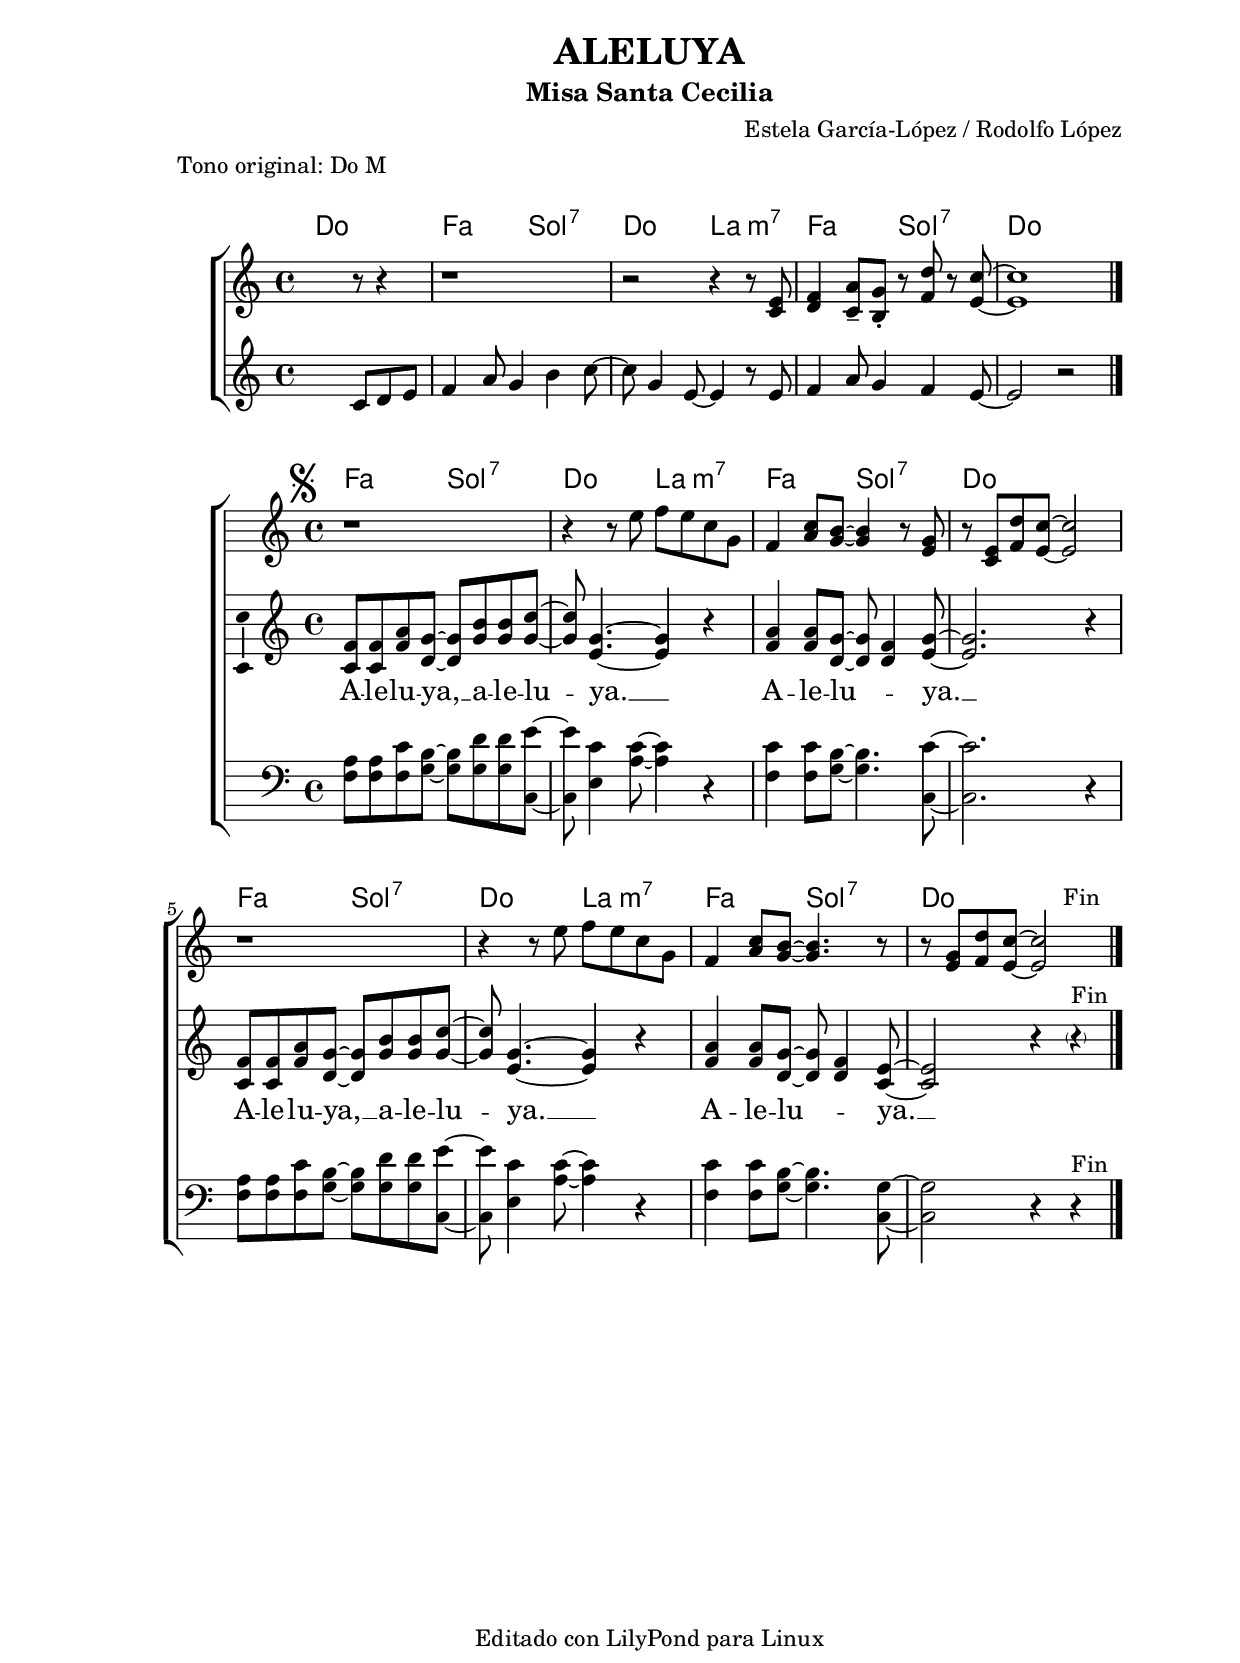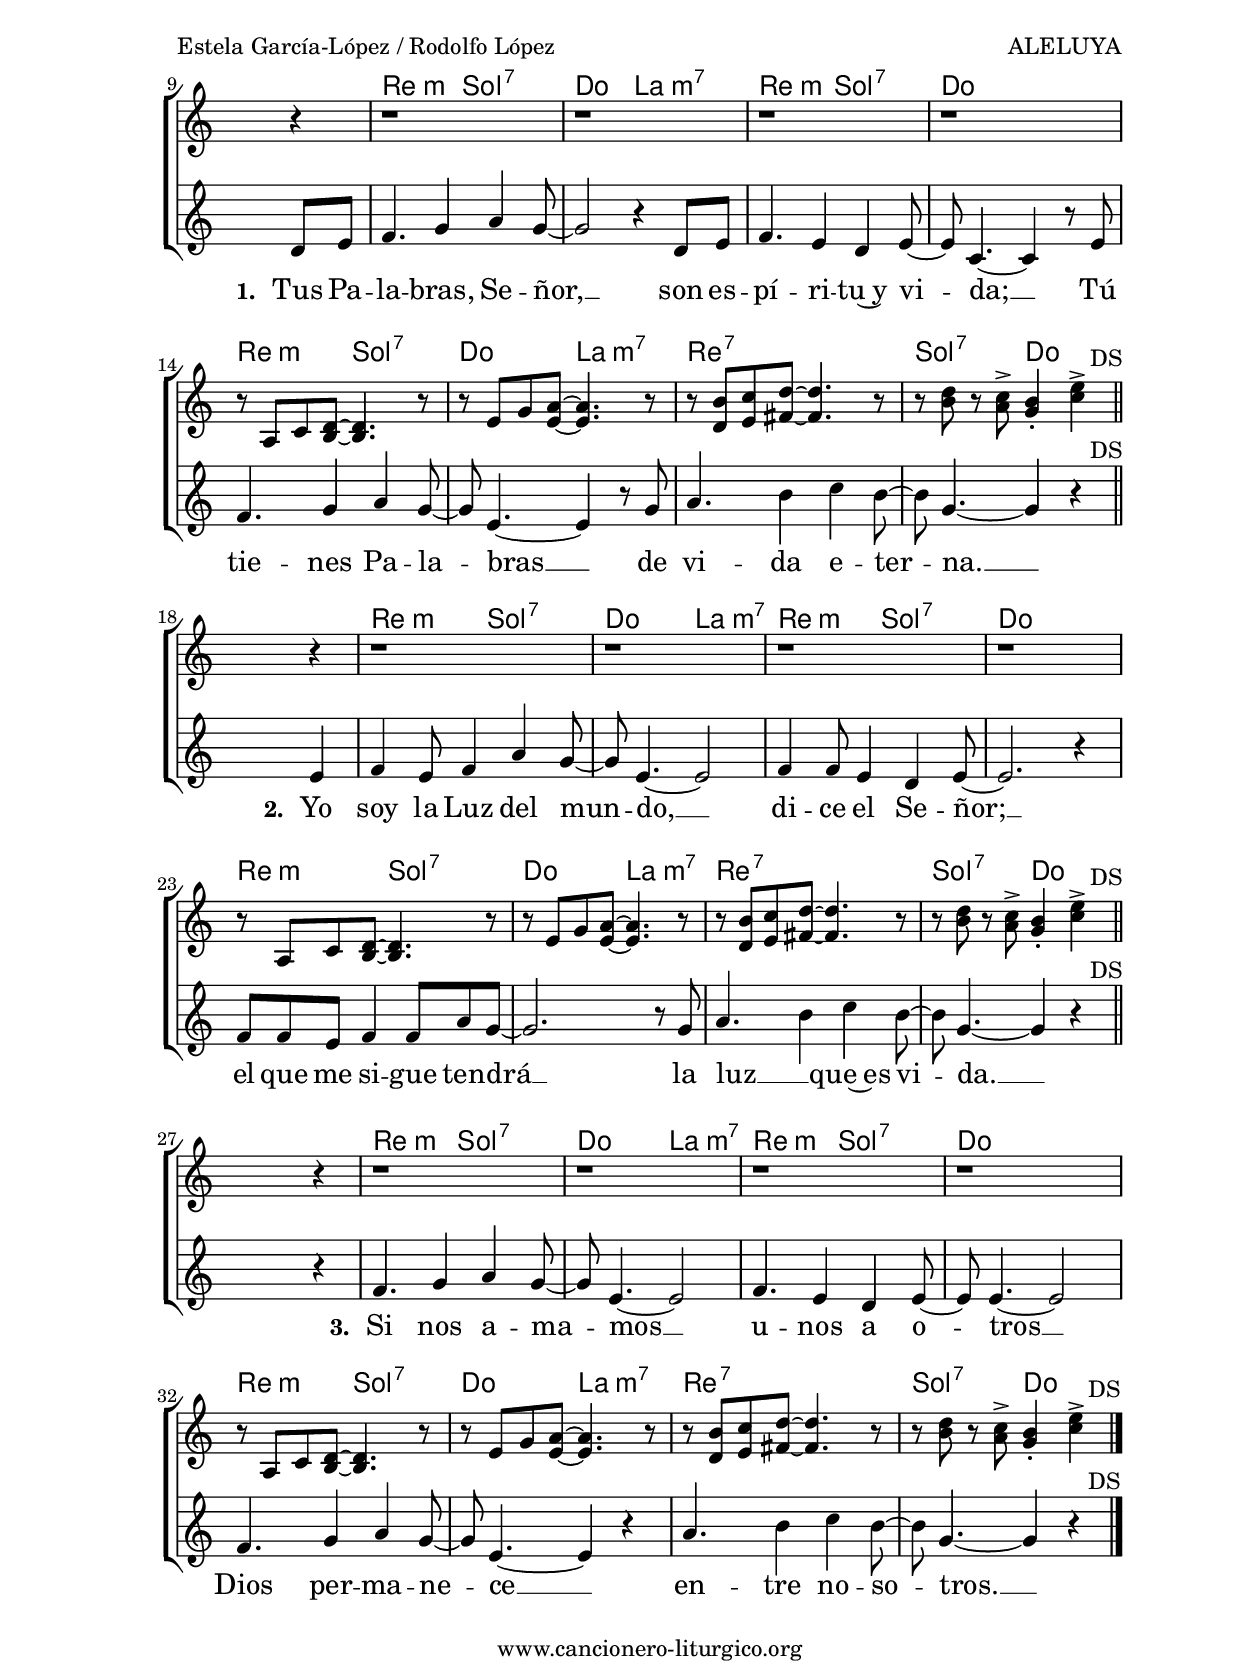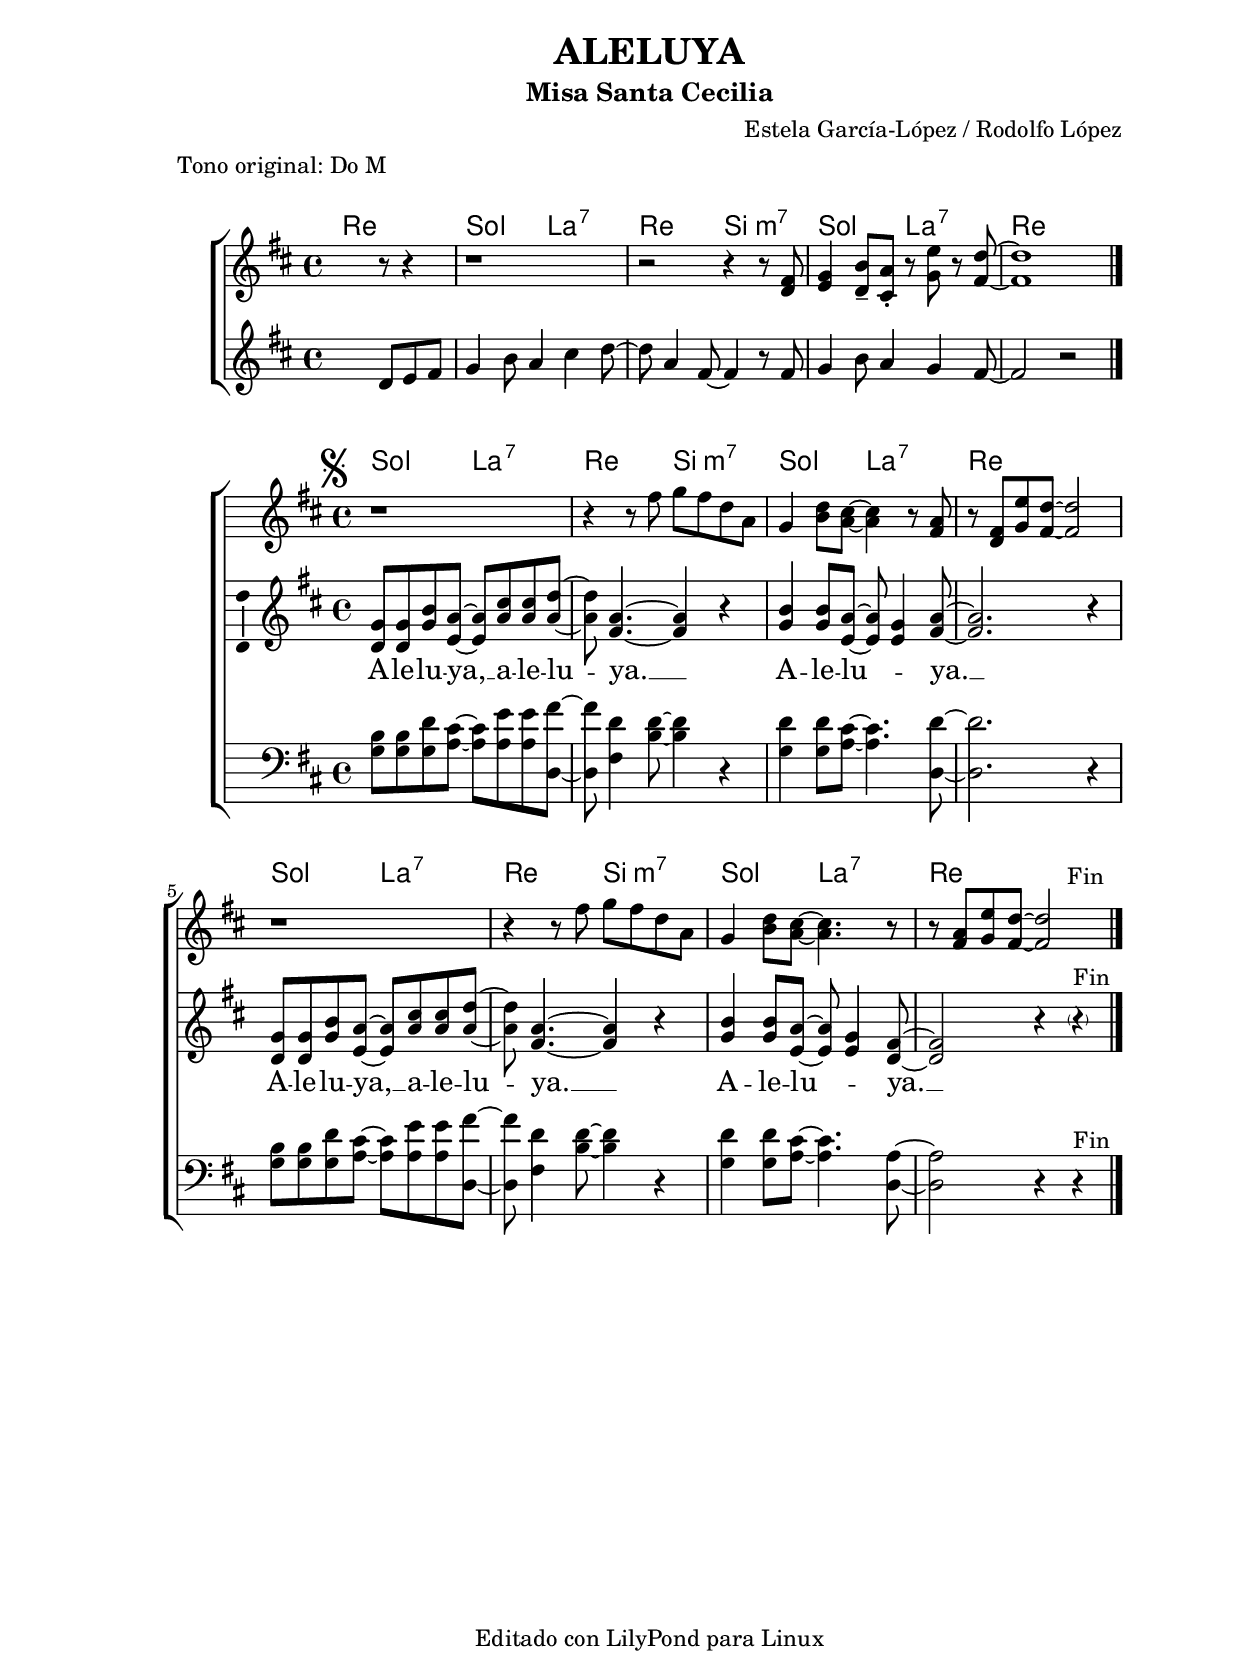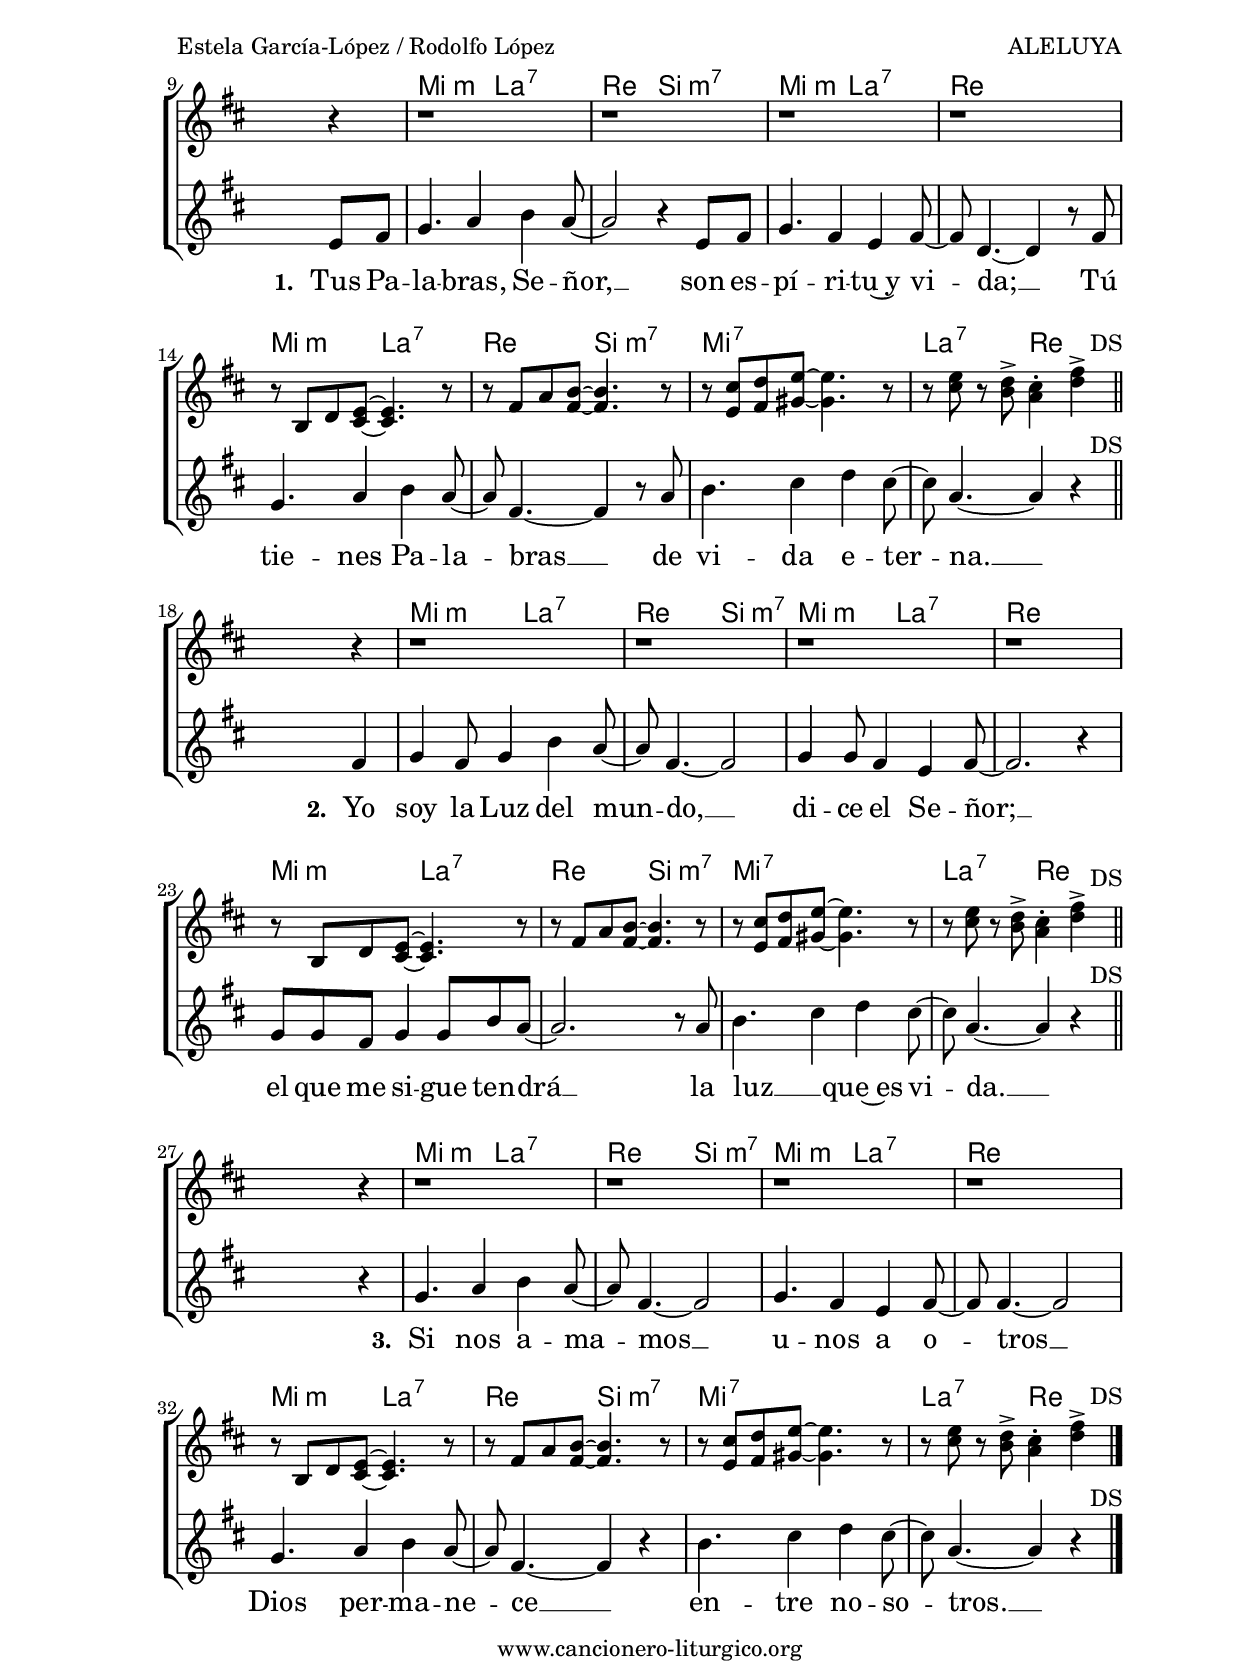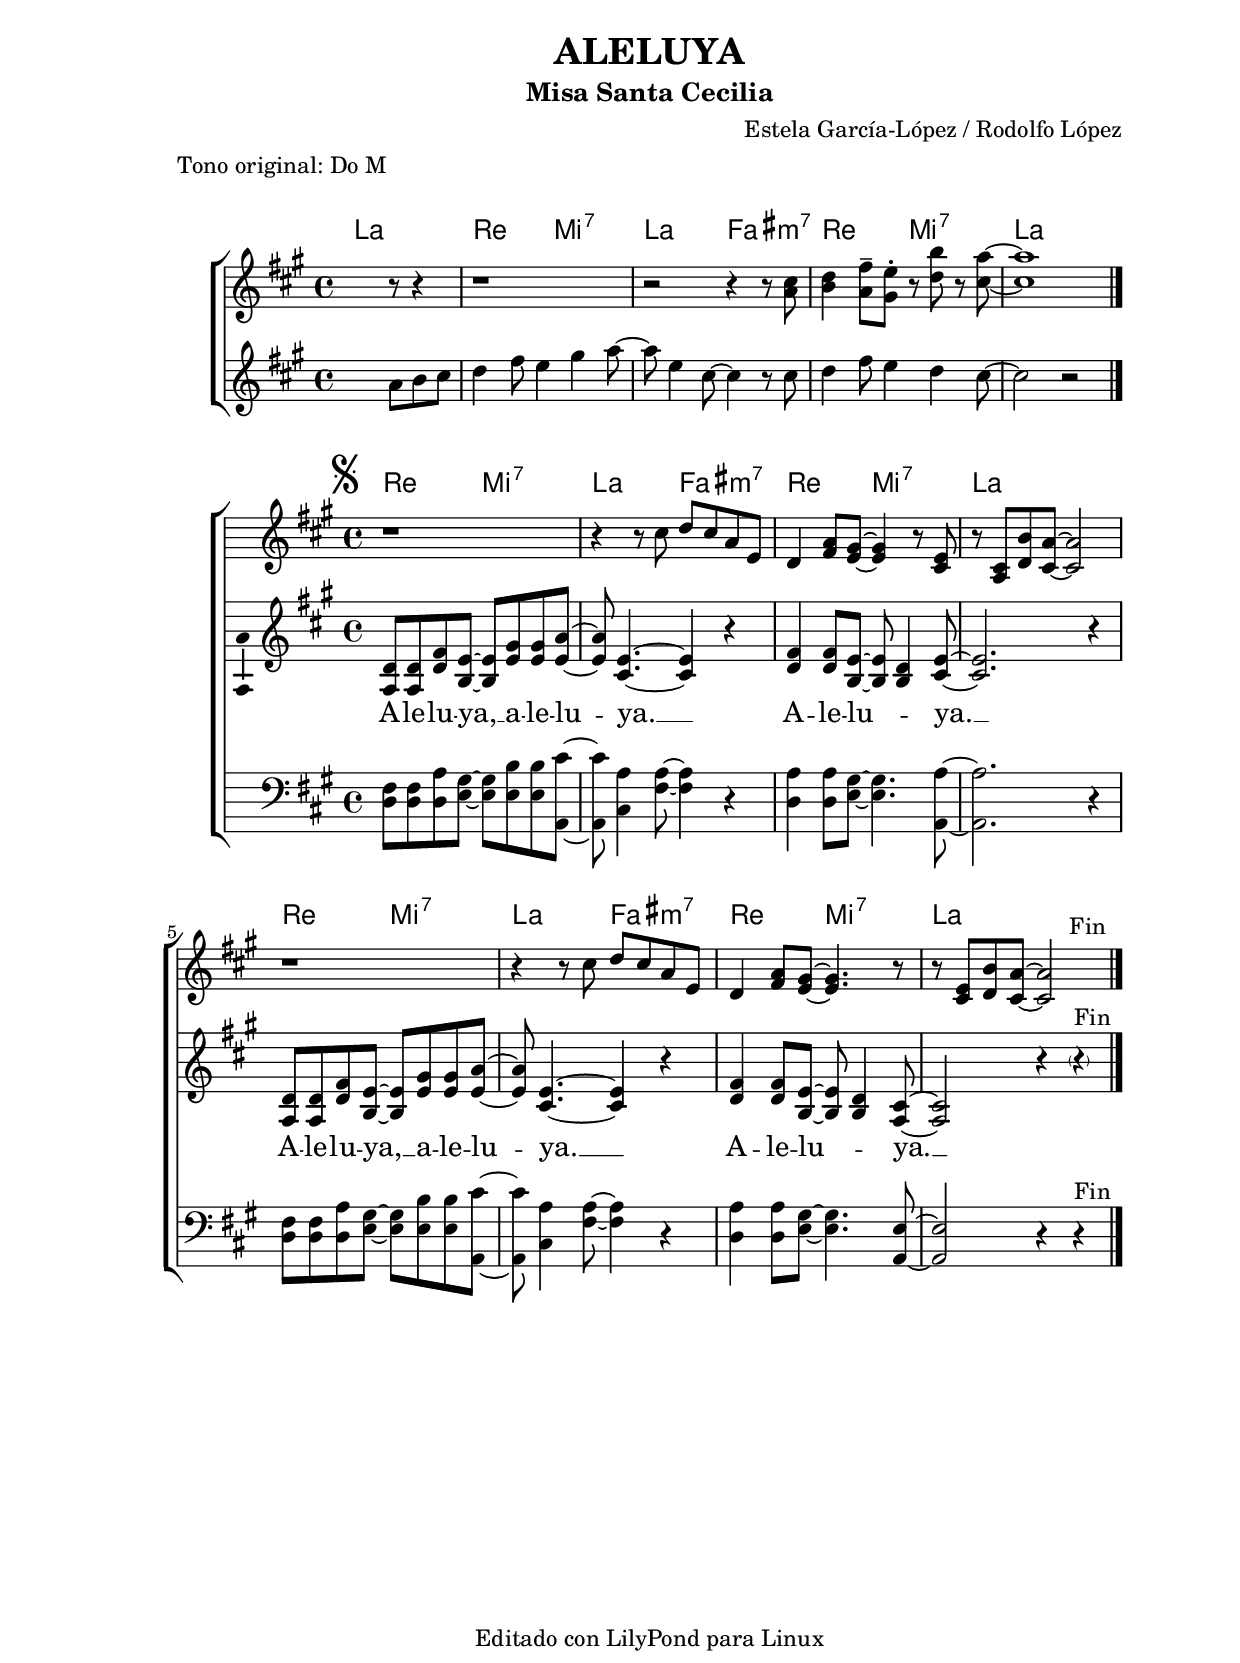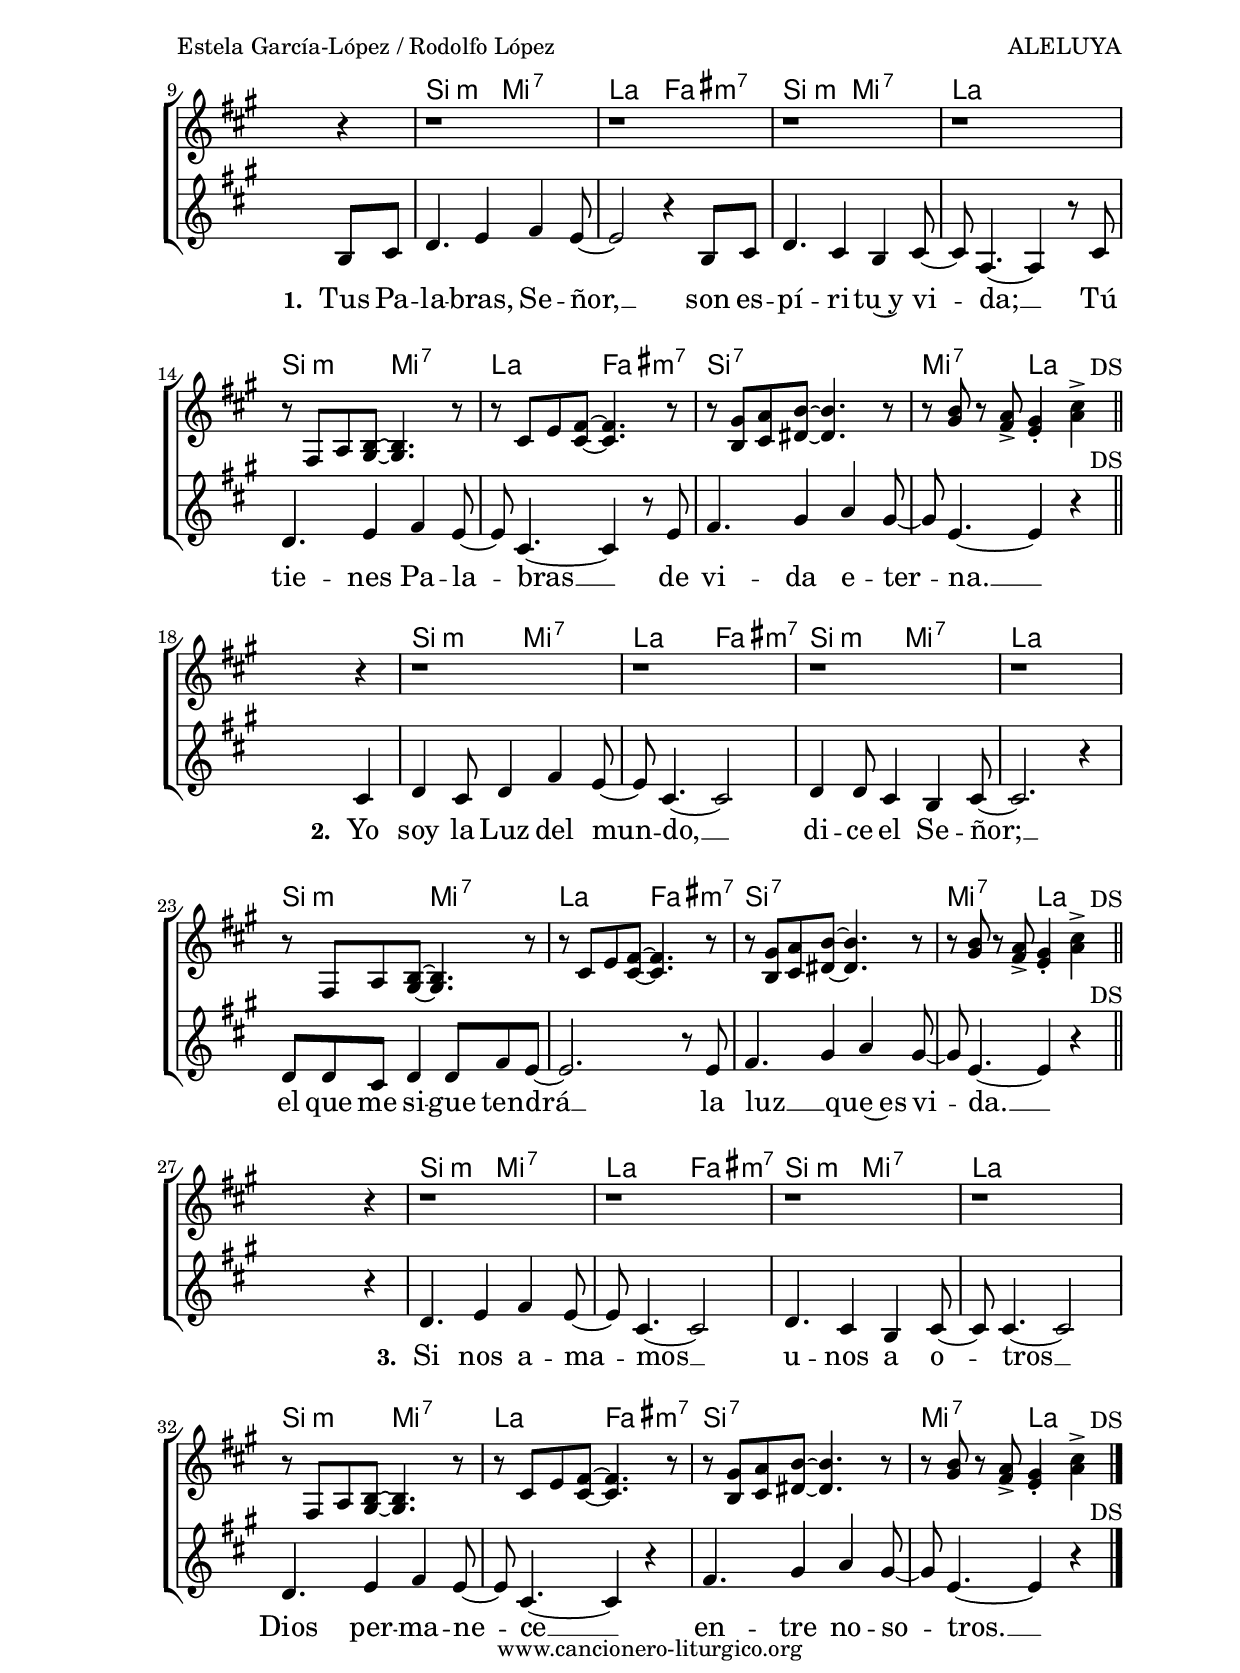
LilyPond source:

%
%para convertir .midi en .wav:
%timidity filename.midi -Ow -o finename.wav
%
%
%Para convertir de .wav a .mp3:
%lame -h -m j filename.wav
%
%
%para escuchar el midi:
%timidity nombrefichero.midi
%


%versión de lilypond para la que se ha escrito esta partitura:
\version "2.16.0"

	%Tamaño papel
	#(set-default-paper-size "a4")
	%Tamaño partitura
	#(set-global-staff-size 20)
	%No responde al pulsar sobre una nota
	#(ly:set-option 'point-and-click #f)

%parámetros del encabezamiento:
\header {
	title = "ALELUYA"
	subtitle = "Misa Santa Cecilia"
	composer = "Estela García-López / Rodolfo López"
	poet = ""
	meter = "Tono original: Do M"
	arranger = ""
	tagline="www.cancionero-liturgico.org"
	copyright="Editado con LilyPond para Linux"
	}

%parámetros asociados al papel:
\paper  {
	oddHeaderMarkup = \markup {\fill-line { \on-the-fly #not-first-page \fromproperty #'header:title \on-the-fly #not-first-page \fromproperty #'header:composer }}
	evenHeaderMarkup = \markup {\fill-line { \fromproperty #'header:composer \fromproperty #'header:title }}
	#(set-paper-size "a4")
	print-page-number = ##f
	first-page-number = 1
	print-first-page-number = ##f
%	head-separation = 3.0 \cm
	top-margin = 2.0 \cm
%%%	bottom-margin = 0.5\cm
	bottom-margin = 0.2\cm
	left-margin = 3.0 \cm
	line-width = 16.0 \cm 
	indent = 8\mm
	interscoreline = 2.\mm
	between-system-space = 15\mm
%	para que las partituras no llenen la hoja:
	ragged-bottom = ##t
%	idem para la última hoja:
	ragged-last-bottom = ##f
%	para que las partituras llenen el ancho del papel:
	ragged-last = ##f
	after-title-space = 2.5 \cm
page-count=2
%system-count=8

	%Flexible Vertical Spacing
%	markup-markup-spacing =
%	#'((basic-distance . 15) (minimum-distance . 15) (padding . 3))
	markup-system-spacing =
	#'((basic-distance . 15) (minimum-distance . 15) (padding . 3))
	system-system-spacing =
	#'((basic-distance . 15) (minimum-distance . 15) (padding . 3))
	score-system-spacing =
	#'((basic-distance . 15) (minimum-distance . 15) (padding . 5))
%	top-system-spacing = % header
%	#'((basic-distance . 8) (minimum-distance . 0) (padding . 0))
%	top-markup-spacing =
%	#'((basic-distance . 20) (minimum-distance . 20) (padding . 0))
	last-bottom-spacing = % footer
	#'((basic-distance . 5) (minimum-distance . 5) (padding . 0))
%	score-markup-spacing =
%	#'((basic-distance . 16) (minimum-distance . 13) (padding . 0))

	}


%parámetros que afectan a toda la partitura:
global =  {
	%clave de sol (G):
	\clef G
	%armadura:
%	\transpose ees f
	\key c \major
	\tempo 4=116
	\set Score.tempoHideNote = ##t
	}


acordesintro = {
	\italianChords
	\chordmode {
%	\transpose ees f
{

c1
f2 g:7 c a:m7 f g:7 c1

	}
	}
}

melodiaintro = 
	\transpose d c
{

	\relative c'{
	\time 4/4

s2 s8 r8 r4
r1
r2 r4 r8 <d fis>8
<e g>4 <d b'>8-- <cis a'>\staccato r8 <g' e'>8 r8 <fis d'>8~
<fis d'>1

}
	\bar "|."
	}

melodiaintrodos = 
%	\transpose ees f
{

	\relative c'{
	\time 4/4

s2 s8 c8 d e
f4 a8 g4 b c8~
c8 g4 e8~e4 r8 e8
f4 a8 g4 f4 e8~
e2 r2

}
	\bar "|."
	}


acordes = {
	\italianChords
	\chordmode {
%	\transpose ees f
{

f2 g:7 c a:m7 f g:7 c1
f2 g:7 c a:m7 f g:7 c1

s1
d2:m g:7 c a:m7 d:m g:7 c1
d2:m g:7 c a:m7 d1:7 g2:7 c

s1
d2:m g:7 c a:m7 d:m g:7 c1
d2:m g:7 c a:m7 d1:7 g2:7 c

s1
d2:m g:7 c a:m7 d:m g:7 c1
d2:m g:7 c a:m7 d1:7 g2:7 c

	}
	}
}


melodia = 
%	\transpose ees f
{
	\time 4/4

\relative c'{

\mark\markup\musicglyph #"scripts.segno"
<c f>8 <c f> <f a> <d g>~<d g> <g b> <g b> <g c>~
<g c>8 <e g>4.~<e g>4 r4
<f a>4 <f a>8 <d g>~<d g> <d f>4 <e g>8~
<e g>2. r4

\break

<c f>8 <c f> <f a> <d g>~<d g> <g b> <g b> <g c>~
<g c>8 <e g>4.~<e g>4 r4
<f a>4 <f a>8 <d g>~<d g> <d f>4 <c e>8~
<c e>2 r4 \parenthesize r4^"Fin"

\pageBreak

s2. d8 e
f4. g4 a g8~
g2 r4 d8 e
f4. e4 d e8~
e8 c4.~c4 r8 e8
f4. g4 a g8~
g8 e4.~e4 r8 g8
a4. b4 c b8~
b8 g4.~g4 r4^"   DS"

\bar "||"
\break

s2. e4
f4 e8 f4 a g8~
g8 e4.~e2
f4 f8 e4 d e8~
e2. r4
f8 f e f4 f8 a g~
g2. r8 g8
a4. b4 c b8~
b8 g4.~g4 r4^"   DS"

\bar "||"
\break

s2. r4
f4. g4 a g8~
g8 e4.~e2
f4. e4 d e8~
e8 e4.~e2
f4. g4 a g8~
g8 e4.~e4 r4
a4. b4 c b8~
b8 g4.~g4 r4^"   DS"

}

	\bar "|."
	}


melodiados = 
%	\transpose ees f
{
	%clave de fa (F):
	\clef F

	\time 4/4

\relative c{

<f a>8 <f a> <f c'> <g b>~<g b> <g d'> <g d'> <c, e'>~
<c e'>8 <e c'>4 <a c>8~<a c>4 r4
<f c'>4 <f c'>8 <g b>~<g b>4. <c c,>8~
<c c,>2. r4

\break

<f, a>8 <f a> <f c'> <g b>~<g b> <g d'> <g d'> <c, e'>~
<c e'>8 <e c'>4 <a c>8~<a c>4 r4
<f c'>4 <f c'>8 <g b>~<g b>4. <c, g'>8~
<c g'>2 r4 r4^"Fin"

}
	\bar "|."
	}


melodiatrompeta = 
	\transpose d c
{

	\relative c''{
	\time 4/4

r1
r4 r8 fis8 g fis d a
g4 <b d>8 <a cis>~<a cis>4 r8 <fis a>8
r8 <d fis>8 <g e'> <fis d'>~<fis d'>2

\break

r1 r4 r8 fis'8 g fis d a
g4 <b d>8 <a cis>~<a cis>4. r8
r8 <fis a>8 <g e'> <fis d'>~<fis d'>2^"     Fin"

\pageBreak

s2. r4
r1
r1
r1
r1
r8 b,8 d <cis e>~<cis e>4. r8
r8 fis a <fis b>~<fis b>4. r8
r8 <e cis'> <fis d'> <gis e'>~<gis e'>4. r8
r8 <cis e>8 r8 <b d>8-> <a cis>4\staccato <d fis>4->^"   DS"

\break

s2. r4
r1
r1
r1
r1
r8 b,8 d <cis e>~<cis e>4. r8
r8 fis a <fis b>~<fis b>4. r8
r8 <e cis'> <fis d'> <gis e'>~<gis e'>4. r8
r8 <cis e>8 r8 <b d>8-> <a cis>4\staccato <d fis>4->^"   DS"

\break

s2. r4
r1
r1
r1
r1
r8 b,8 d <cis e>~<cis e>4. r8
r8 fis a <fis b>~<fis b>4. r8
r8 <e cis'> <fis d'> <gis e'>~<gis e'>4. r8
r8 <cis e>8 r8 <b d>8-> <a cis>4\staccato <d fis>4->^"   DS"

}
	\bar "|."
	}

melodiatres = 
%	\transpose ees f
{
	\time 2/4


\relative c''{


}

	\bar "|."
	}

melodiacuatro = 
%	\transpose ees f
{
	%clave de fa (F):
	\clef F

	\time 4/4


\relative c{


}

	\bar "|."
	}


texto = \lyricmode {
A -- le -- lu -- ya, __ a -- le -- lu -- ya. __
A -- le -- lu -- _ ya. __

A -- le -- lu -- ya, __ a -- le -- lu -- ya. __
A -- le -- lu -- _ ya. __

\set stanza =#"1. " Tus Pa -- la -- bras, Se -- ñor, __
son es -- pí -- ri -- tu~y vi -- da; __
Tú tie -- nes Pa -- la -- bras __
de vi -- da e -- ter -- na. __

\set stanza =#"2. " Yo soy la Luz del mun -- do, __
di -- ce el Se -- ñor; __
el que me si -- gue ten -- drá __
la luz __ _ que~es vi -- da. __

\set stanza =#"3. " Si nos a -- ma -- mos __
u -- nos a o -- tros __
Dios per -- ma -- ne -- ce __
en -- tre no -- so -- tros. __

	}


acordesintroStaff = \context ChordNames = acordesintroStaff <<
	\set chordChanges = ##t
	\acordesintro
	>>

acordesStaff = \context ChordNames = acordesStaff <<
	\set chordChanges = ##t
	\acordes
	>>


vozintroStaff = \context Voice = vozintroStaff
<<
	\override Staff.StaffSymbol #'staff-space = #(magstep -0.35)
	\set Staff.midiInstrument = #"trumpet"
	\set Staff.midiMinimumVolume = #0.7
	\set Staff.midiMaximumVolume = #0.9
	\global
	\melodiaintro
	>>

vozintrodosStaff = \context Voice = vozintrodosStaff
<<
	\override Staff.StaffSymbol #'staff-space = #(magstep -0.35)
	\set Staff.midiInstrument = #"english horn"
	\set Staff.midiMinimumVolume = #0.7
	\set Staff.midiMaximumVolume = #0.9
	\global
	\melodiaintrodos
	>>

vozStaff = \context Voice = vozStaff
\with {\consists "Ambitus_engraver"}
<<
%	\set Staff.instrumentName = ""
%	\set Staff.shortInstrumentName = ""
%	\set Staff.midiInstrument = #"clarinet"
%	\set Staff.midiInstrument = #"cello"
	\set Staff.midiInstrument = #"flute"
%	\set Staff.midiInstrument = #"electric guitar (jazz)"
%	\set Staff.midiInstrument = #"english horn"
%	\set Staff.midiInstrument = #"violin"
%	\set Staff.midiInstrument = #"glockenspiel"
	\set Staff.midiMinimumVolume = #0.7
	\set Staff.midiMaximumVolume = #0.9
	\global
	\melodia
	>>

vozdosStaff = \context Voice = vozdosStaff
<<
	\set Staff.midiInstrument = #"english horn"
	\set Staff.midiMinimumVolume = #0.7
	\set Staff.midiMaximumVolume = #0.9
	\global
	\melodiados
	>>

voztrompetaStaff = \context Voice = voztrompetaStaff
<<
	\override Staff.StaffSymbol #'staff-space = #(magstep -0.35)
	\set Staff.midiInstrument = #"trumpet"
	\set Staff.midiMinimumVolume = #0.7
	\set Staff.midiMaximumVolume = #0.9
	\global
	\melodiatrompeta
	>>

voztresStaff = \context Voice = voztresStaff
<<
	\override Staff.StaffSymbol #'staff-space = #(magstep -0.35)
	\set Staff.midiInstrument = #"violin"
	\set Staff.midiMinimumVolume = #0.7
	\set Staff.midiMaximumVolume = #0.9
	\global
	\relative c' \melodiatres
	>>

vozcuatroStaff = \context Voice = vozcuatroStaff
<<
	\override Staff.StaffSymbol #'staff-space = #(magstep -0.35)
	\set Staff.midiInstrument = #"violin"
	\set Staff.midiMinimumVolume = #0.7
	\set Staff.midiMaximumVolume = #0.9
	\global
	\relative c' \melodiacuatro
	>>

textoStaff = \context Lyrics = textoStaff <<
	\lyricsto vozStaff \texto
	>>


\book {
	\score {
		\context ChoirStaff {
%			\override StaffGroup.SystemStartBracket #'collapse-height = #1
%			\override Score.SystemStartBar #'collapse-height = #1
			<<
			\acordesintroStaff
			\vozintroStaff
			\vozintrodosStaff
			>>
			}
		\layout {
	    		\context {
				\Lyrics
				\override LyricText #'font-size = #2
				}
	   		 \context {
				\Score
				\override StaffSymbol #'staff-space = #(magstep +3)
				}
			}
		}
	\score {
		<<
		\context ChoirStaff {
%			\override StaffGroup.SystemStartBracket #'collapse-height = #1
%			\override Score.SystemStartBar #'collapse-height = #1
			<<
			\acordesStaff
			\voztrompetaStaff
			\vozStaff
			\textoStaff
			\vozdosStaff
			>>
			}

%		\context PianoStaff {
%			<<
%			\acordesStaff
%			\voztresStaff
%			\vozcuatroStaff
%			>>
%			}
		>>
		\layout {
	    		\context {
				\Lyrics
				\override LyricText #'font-size = #2
				}
	   		 \context {
				\Score
				\override StaffSymbol #'staff-space = #(magstep +3)
				}
			}
		}
	\score {
		\unfoldRepeats
		<<
		\context ChoirStaff {
			<<
			\acordesintroStaff
			\vozintroStaff
			\vozintrodosStaff
			>>
			<<
			\acordesStaff
			\voztrompetaStaff
			\vozStaff
			\vozdosStaff
			>>
			}

%		\context PianoStaff {
%			<<
%			\acordesStaff
%			\voztresStaff
%			\vozcuatroStaff
%			>>
%			}
		>>
		\midi {
	  		\context {
	  			\Score
				tempoWholesPerMinute = #(ly:make-moment 70 4)
				}
			}
		}
	}



#(define output-suffix "C")
\book {
	\score {
		\context ChoirStaff {
%			\override StaffGroup.SystemStartBracket #'collapse-height = #1
%			\override Score.SystemStartBar #'collapse-height = #1
\transpose c d
			<<
			\acordesintroStaff
			\vozintroStaff
			\vozintrodosStaff
			>>
			}
		\layout {
	    		\context {
				\Lyrics
				\override LyricText #'font-size = #2
				}
	   		 \context {
				\Score
				\override StaffSymbol #'staff-space = #(magstep +3)
				}
			}
		}
	\score {
		<<
		\context ChoirStaff {
%			\override StaffGroup.SystemStartBracket #'collapse-height = #1
%			\override Score.SystemStartBar #'collapse-height = #1
\transpose c d
			<<
			\acordesStaff
			\voztrompetaStaff
			\vozStaff
			\textoStaff
			\vozdosStaff
			>>
			}

%		\context PianoStaff {
%\transpose c d
%			<<
%			\acordesStaff
%			\voztresStaff
%			\vozcuatroStaff
%			>>
%			}
		>>
		\layout {
	    		\context {
				\Lyrics
				\override LyricText #'font-size = #2
				}
	   		 \context {
				\Score
				\override StaffSymbol #'staff-space = #(magstep +3)
				}
			}
		}
	}

#(define output-suffix "S")
\book {
	\score {
		\context ChoirStaff {
%			\override StaffGroup.SystemStartBracket #'collapse-height = #1
%			\override Score.SystemStartBar #'collapse-height = #1
\transpose c a
			<<
			\acordesintroStaff
			\vozintroStaff
			\vozintrodosStaff
			>>
			}
		\layout {
	    		\context {
				\Lyrics
				\override LyricText #'font-size = #2
				}
	   		 \context {
				\Score
				\override StaffSymbol #'staff-space = #(magstep +3)
				}
			}
		}
	\score {
		<<
		\context ChoirStaff {
%			\override StaffGroup.SystemStartBracket #'collapse-height = #1
%			\override Score.SystemStartBar #'collapse-height = #1
\transpose c a,
			<<
			\acordesStaff
			\voztrompetaStaff
			\vozStaff
			\textoStaff
			\vozdosStaff
			>>
			}

%		\context PianoStaff {
%\transpose c a,
%			<<
%			\acordesStaff
%			\voztresStaff
%			\vozcuatroStaff
%			>>
%			}
		>>
		\layout {
	    		\context {
				\Lyrics
				\override LyricText #'font-size = #2
				}
	   		 \context {
				\Score
				\override StaffSymbol #'staff-space = #(magstep +3)
				}
			}
		}
	}


